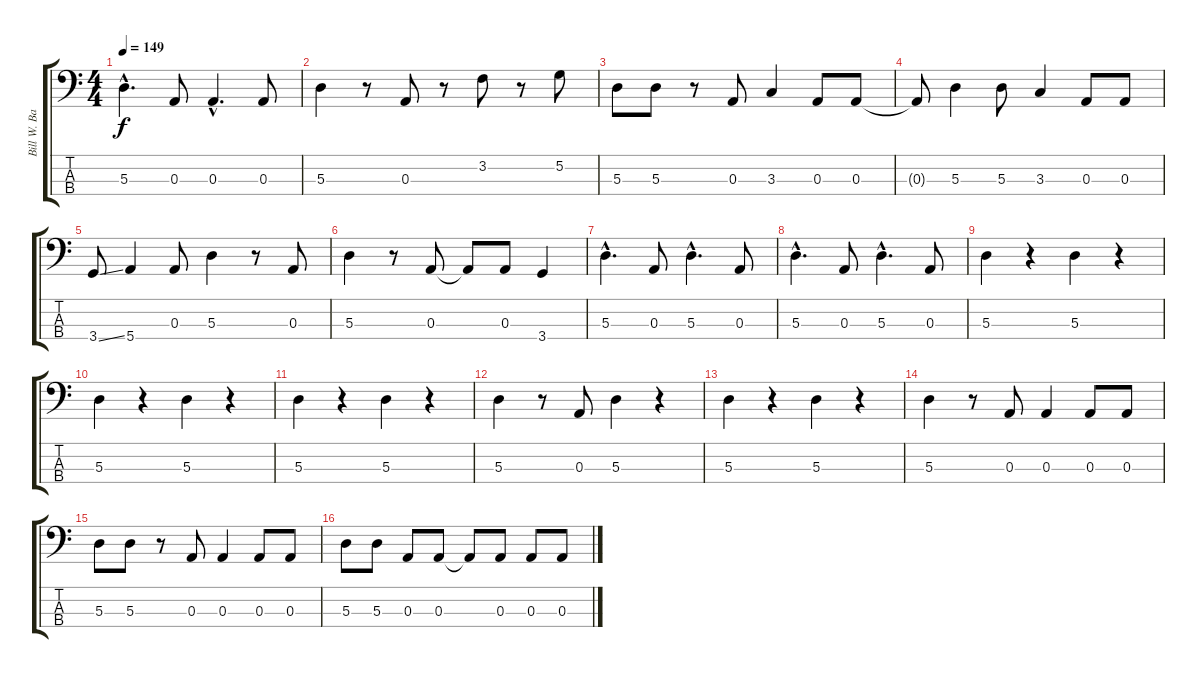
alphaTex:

\track ("Bill W. Bass" "Bill W. Ba") {instrument electricbassfinger}
\staff {score tabs}
\tuning (G2 D2 A1 E1) {hide}
\ts (4 4)
\tempo 149
\clef f4
\ks c
5.3{hac}.4{d dy f} 0.3.8 0.3{hac}.4{d} 0.3.8 |
5.3.4 r.8 0.3.8 r.8 3.2.8 r.8 5.2.8 |
5.3.8 5.3.8 r.8 0.3.8 3.3.4 0.3.8 0.3.8 |
0.3{t}.8 5.3.4 5.3.8 3.3.4 0.3.8 0.3.8 |
3.4{ss}.8 5.4.4 0.3.8 5.3.4 r.8 0.3.8 |
5.3.4 r.8 0.3.8 0.3{t}.8 0.3.8 3.4.4 |
5.3{hac}.4{d} 0.3.8 5.3{hac}.4{d} 0.3.8 |
5.3{hac}.4{d} 0.3.8 5.3{hac}.4{d} 0.3.8 |
5.3.4 r.4 5.3.4 r.4 |
5.3.4 r.4 5.3.4 r.4 |
5.3.4 r.4 5.3.4 r.4 |
5.3.4 r.8 0.3.8 5.3.4 r.4 |
5.3.4 r.4 5.3.4 r.4 |
5.3.4 r.8 0.3.8 0.3.4 0.3.8 0.3.8 |
5.3.8 5.3.8 r.8 0.3.8 0.3.4 0.3.8 0.3.8 |
5.3.8 5.3.8 0.3.8 0.3.8 0.3{t}.8 0.3.8 0.3.8 0.3.8
